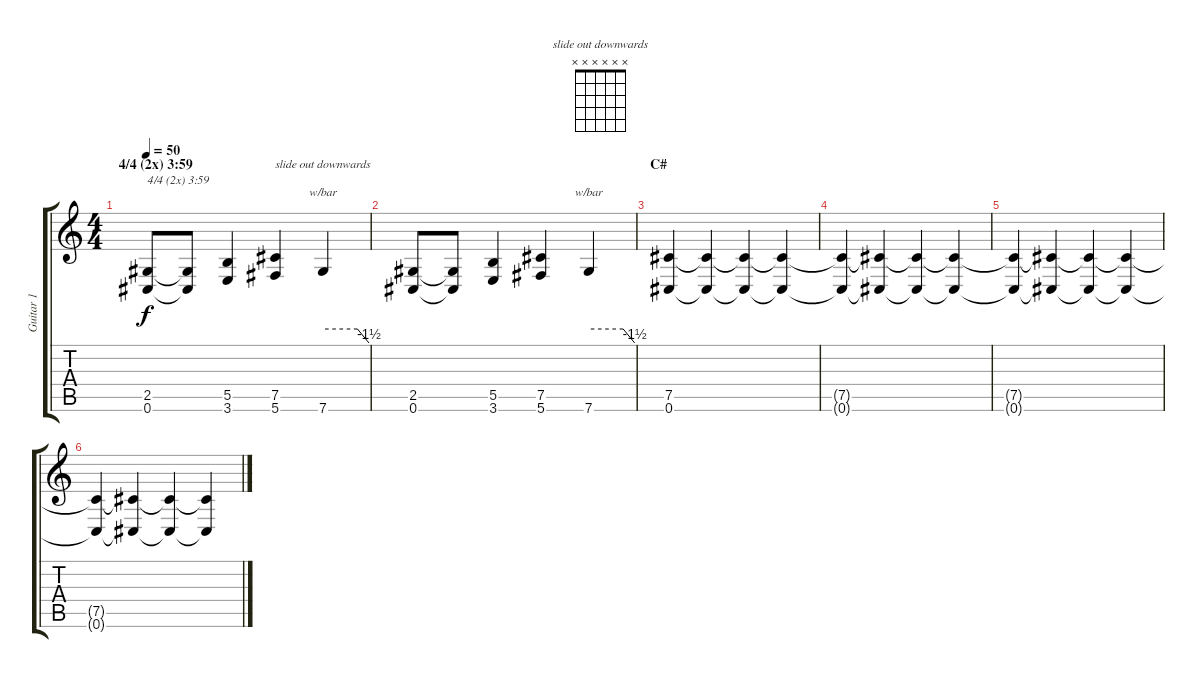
\track ("Guitar 1" "Guitar 1") {instrument distortionguitar}
\staff {score tabs}
\tuning (Db4 Ab3 E3 B2 Gb2 Db2) {hide}
\chord ("slide out downwards" x x x x x x)
\ts (4 4)
\section ("" "4/4 (2x) 3:59")
\tempo 50
\clef g2
\ks c
(2.5 0.6).8{txt "4/4 (2x) 3:59" dy f} (2.5{t} 0.6{t}).8 (5.5 3.6).4 (7.5 5.6).4 7.6.4{tbe (custom default 0 0 45 0 60 -6) ch "slide out downwards"} |
(2.5 0.6).8 (2.5{t} 0.6{t}).8 (5.5 3.6).4 (7.5 5.6).4 7.6.4{tbe (custom default 0 0 45 0 60 -6)} |
\section ("" "C#")
(7.5 0.6).4 (7.5{t} 0.6{t}).4 (7.5{t} 0.6{t}).4 (7.5{t} 0.6{t}).4 |
(7.5{t} 0.6{t}).4{volume 0} (7.5{t} 0.6{t}).4 (7.5{t} 0.6{t}).4 (7.5{t} 0.6{t}).4 |
(7.5{t} 0.6{t}).4 (7.5{t} 0.6{t}).4 (7.5{t} 0.6{t}).4 (7.5{t} 0.6{t}).4 |
(7.5{t} 0.6{t}).4 (7.5{t} 0.6{t}).4 (7.5{t} 0.6{t}).4 (7.5{t} 0.6{t}).4
